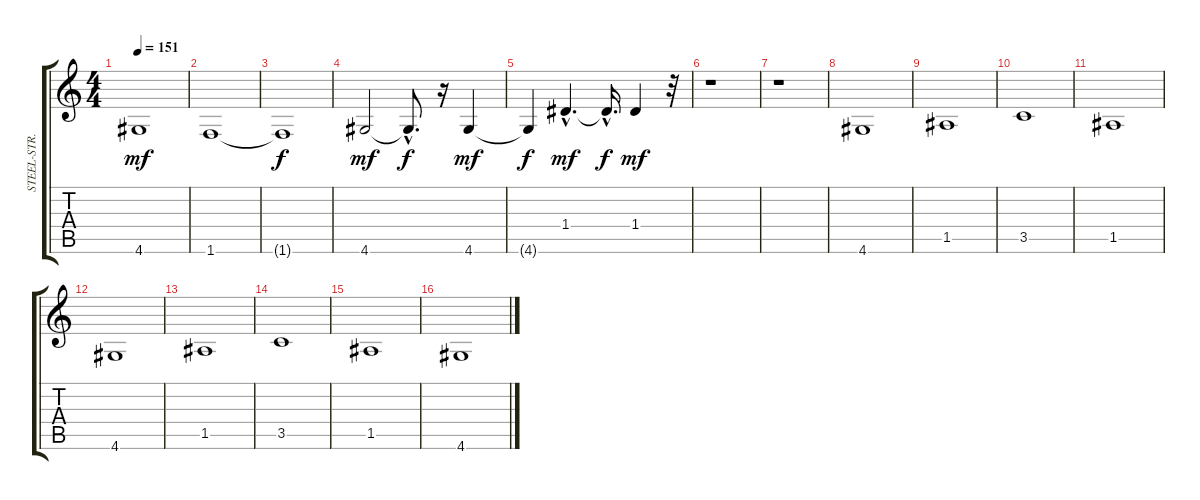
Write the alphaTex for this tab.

\track ("STEEL-STR.GT. THUMB " "STEEL-STR.") {instrument acousticguitarsteel}
\staff {score tabs}
\tuning (E4 B3 G3 D3 A2 E2) {hide}
\ts (4 4)
\tempo 151
\clef g2
\ks c
4.6.1{dy mf} |
1.6.1 |
1.6{t}.1{dy f} |
4.6.2{dy mf} 4.6{hac t}.8{d dy f} r.16 4.6.4{dy mf} |
4.6{t}.4{dy f} 1.4{hac}.4{d dy mf} 1.4{hac t}.16{d dy f} 1.4.4{dy mf} r.32 |
r.1 |
r.1 |
4.6.1 |
1.5.1 |
3.5.1 |
1.5.1 |
4.6.1 |
1.5.1 |
3.5.1 |
1.5.1 |
4.6.1
